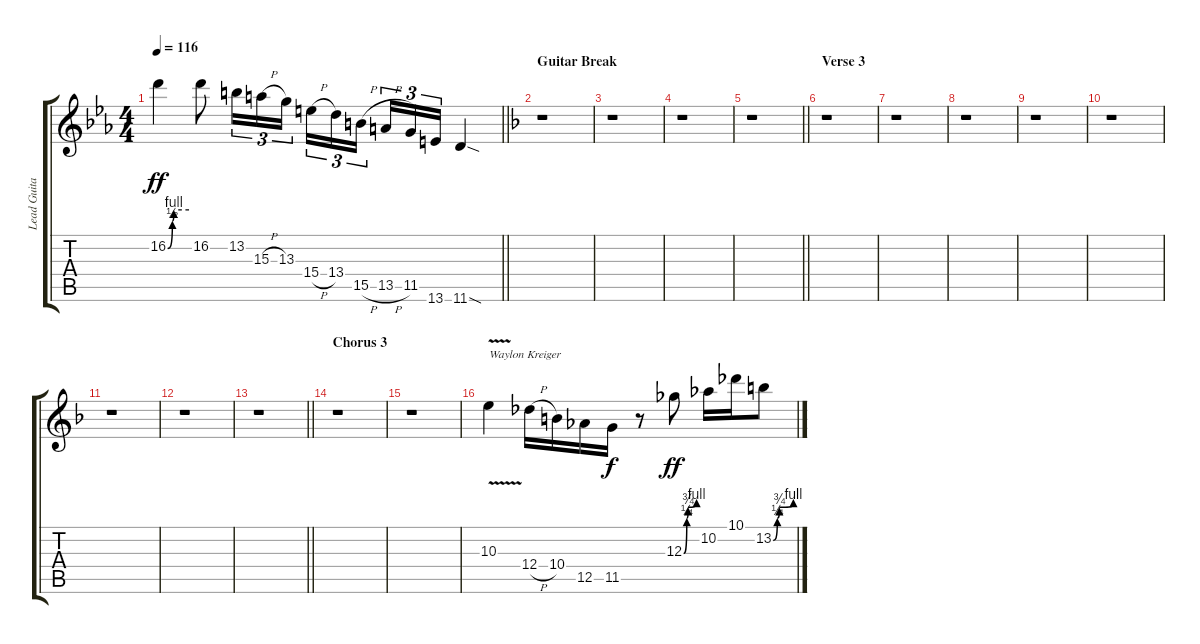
\track ("Lead Guitar/Organ" "Lead Guita") {instrument electricguitarjazz}
\staff {score tabs}
\tuning (Eb4 Bb3 Gb3 Db3 Ab2 Eb2) {hide}
\ts (4 4)
\tempo 116
\clef g2
\barLineRight lightlight
\ks eb
16.2{be (custom 0 0 13 2 17 4 60 4)}.4{dy ff} 16.2.8 13.2.16{tu (3 2)} 15.3{h}.16{tu (3 2)} 13.3.16{tu (3 2)} 15.4{h}.16{tu (3 2)} 13.4.16{tu (3 2)} 15.5{h}.16{tu (3 2) beam splitsecondary} 13.5{h}.16{tu (3 2)} 11.5.16{tu (3 2)} 13.6.16{tu (3 2)} 11.6{sod}.4 |
\section ("" "Guitar Break")
\ks f
r.1 |
r.1 |
r.1 |
\barLineRight lightlight
r.1 |
\section ("" "Verse 3")
r.1 |
r.1 |
r.1 |
r.1 |
r.1 |
r.1 |
r.1 |
\barLineRight lightlight
r.1 |
\section ("" "Chorus 3")
r.1 |
r.1 |
10.3{v}.4{txt "Waylon Kreiger" volume 13} 12.4{h}.16 10.4.16 12.5.16 11.5.16{dy f} r.8 12.3{be (custom 0 0 14 1 20 3 60 4)}.8{dy ff} 10.2.16 10.1.16 13.2{be (custom 0 0 12 1 18 3 60 4)}.8
